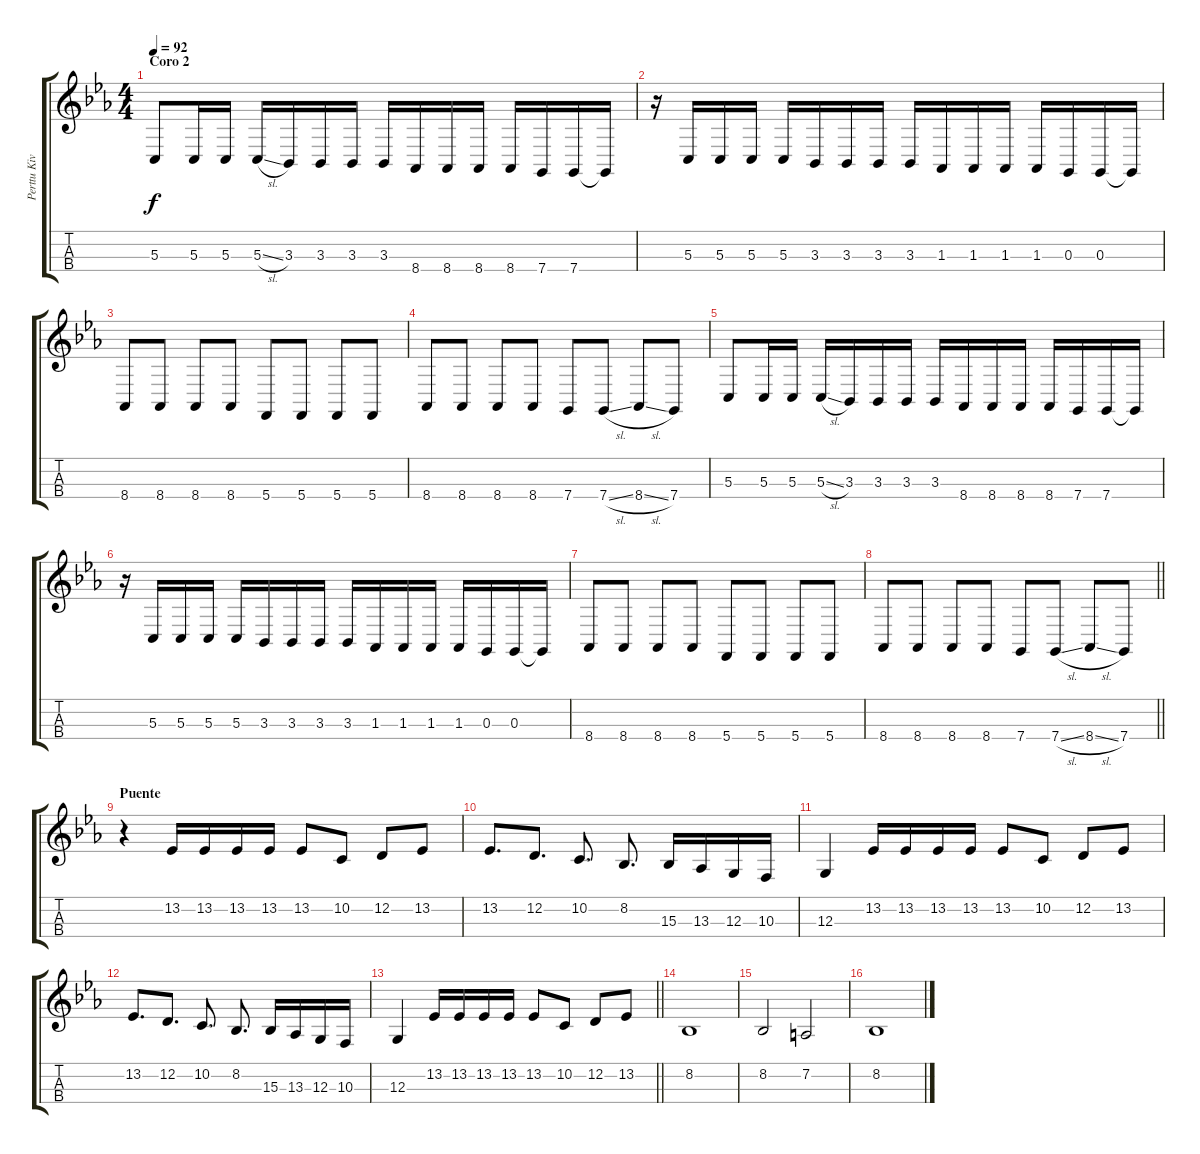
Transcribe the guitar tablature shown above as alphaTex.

\track ("Perttu Kivilaakso" "Perttu Kiv") {instrument cello}
\staff {score tabs}
\tuning (A3 D3 G2 C2) {hide}
\ts (4 4)
\section ("" "Coro 2")
\tempo 92
\clef g2
\ks cminor
5.3.8{dy f} 5.3.16 5.3.16 5.3{sl}.16 3.3.16 3.3.16 3.3.16 3.3.16 8.4.16 8.4.16 8.4.16 8.4.16 7.4.16 7.4.16 7.4{t}.16 |
r.16 5.3.16 5.3.16 5.3.16 5.3.16 3.3.16 3.3.16 3.3.16 3.3.16 1.3.16 1.3.16 1.3.16 1.3.16 0.3.16 0.3.16 0.3{t}.16 |
8.4.8 8.4.8 8.4.8 8.4.8 5.4.8 5.4.8 5.4.8 5.4.8 |
8.4.8 8.4.8 8.4.8 8.4.8 7.4.8 7.4{sl}.8 8.4{sl}.8 7.4.8 |
5.3.8 5.3.16 5.3.16 5.3{sl}.16 3.3.16 3.3.16 3.3.16 3.3.16 8.4.16 8.4.16 8.4.16 8.4.16 7.4.16 7.4.16 7.4{t}.16 |
r.16 5.3.16 5.3.16 5.3.16 5.3.16 3.3.16 3.3.16 3.3.16 3.3.16 1.3.16 1.3.16 1.3.16 1.3.16 0.3.16 0.3.16 0.3{t}.16 |
8.4.8 8.4.8 8.4.8 8.4.8 5.4.8 5.4.8 5.4.8 5.4.8 |
\barLineRight lightlight
8.4.8 8.4.8 8.4.8 8.4.8 7.4.8 7.4{sl}.8 8.4{sl}.8 7.4.8 |
\section ("" "Puente")
r.4 13.2.16 13.2.16 13.2.16 13.2.16 13.2.8 10.2.8 12.2.8 13.2.8 |
13.2.8{d} 12.2.8{d} 10.2.8{d} 8.2.8{d} 15.3.16 13.3.16 12.3.16 10.3.16 |
12.3.4 13.2.16 13.2.16 13.2.16 13.2.16 13.2.8 10.2.8 12.2.8 13.2.8 |
13.2.8{d} 12.2.8{d} 10.2.8{d} 8.2.8{d} 15.3.16 13.3.16 12.3.16 10.3.16 |
\barLineRight lightlight
12.3.4 13.2.16 13.2.16 13.2.16 13.2.16 13.2.8 10.2.8 12.2.8 13.2.8 |
8.2.1{volume 9} |
8.2.2 7.2.2{volume 13} |
8.2.1{volume 9}
